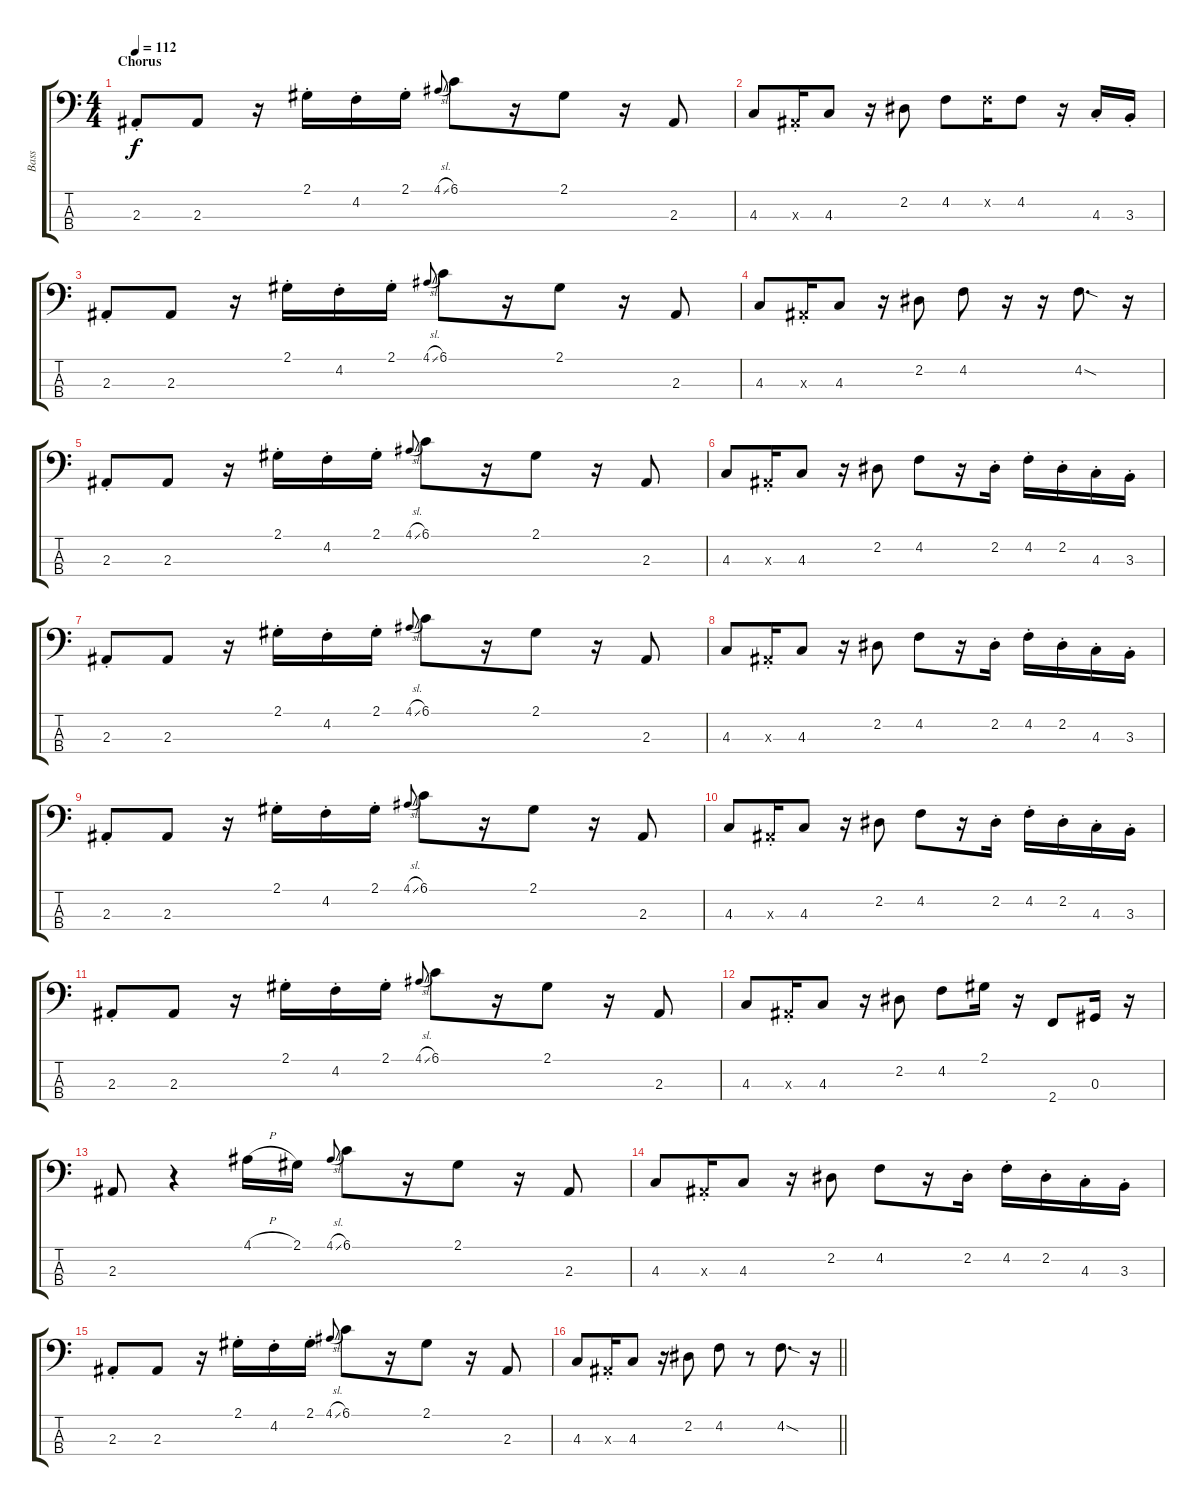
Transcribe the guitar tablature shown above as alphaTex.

\track ("Bass" "Bass") {instrument electricbassfinger}
\staff {score tabs}
\tuning (Gb2 Db2 Ab1 Eb1) {hide}
\ts (4 4)
\section ("" "Chorus")
\tempo 112
\clef f4
\ks c
2.3{st}.8{dy f} 2.3.8 r.16 2.1{st}.16 4.2{st}.16 2.1{st}.16 4.1{sl}.8{gr onbeat} 6.1.8 r.16 2.1.8 r.16 2.3.8 |
4.3.8 2.3{st x}.16 4.3.8 r.16 2.2.8 4.2.8 4.2{x}.16 4.2.8 r.16 4.3{st}.16 3.3{st}.16 |
2.3{st}.8 2.3.8 r.16 2.1{st}.16 4.2{st}.16 2.1{st}.16 4.1{sl}.8{gr onbeat} 6.1.8 r.16 2.1.8 r.16 2.3.8 |
4.3.8 2.3{st x}.16 4.3.8 r.16 2.2.8 4.2.8 r.16 r.16 4.2{sod}.8{d} r.16 |
2.3{st}.8 2.3.8 r.16 2.1{st}.16 4.2{st}.16 2.1{st}.16 4.1{sl}.8{gr onbeat} 6.1.8 r.16 2.1.8 r.16 2.3.8 |
4.3.8 2.3{st x}.16 4.3.8 r.16 2.2.8 4.2.8 r.16 2.2{st}.16 4.2{st}.16 2.2{st}.16 4.3{st}.16 3.3{st}.16 |
2.3{st}.8 2.3.8 r.16 2.1{st}.16 4.2{st}.16 2.1{st}.16 4.1{sl}.8{gr onbeat} 6.1.8 r.16 2.1.8 r.16 2.3.8 |
4.3.8 2.3{st x}.16 4.3.8 r.16 2.2.8 4.2.8 r.16 2.2{st}.16 4.2{st}.16 2.2{st}.16 4.3{st}.16 3.3{st}.16 |
2.3{st}.8 2.3.8 r.16 2.1{st}.16 4.2{st}.16 2.1{st}.16 4.1{sl}.8{gr onbeat} 6.1.8 r.16 2.1.8 r.16 2.3.8 |
4.3.8 2.3{st x}.16 4.3.8 r.16 2.2.8 4.2.8 r.16 2.2{st}.16 4.2{st}.16 2.2{st}.16 4.3{st}.16 3.3{st}.16 |
2.3{st}.8 2.3.8 r.16 2.1{st}.16 4.2{st}.16 2.1{st}.16 4.1{sl}.8{gr onbeat} 6.1.8 r.16 2.1.8 r.16 2.3.8 |
4.3.8 2.3{st x}.16 4.3.8 r.16 2.2.8 4.2.8 2.1.16 r.16 2.4.8 0.3.16 r.16 |
2.3.8 r.4 4.1{h}.16 2.1.16 4.1{sl}.8{gr onbeat} 6.1.8 r.16 2.1.8 r.16 2.3.8 |
4.3.8 2.3{st x}.16 4.3.8 r.16 2.2.8 4.2.8 r.16 2.2{st}.16 4.2{st}.16 2.2{st}.16 4.3{st}.16 3.3{st}.16 |
2.3{st}.8 2.3.8 r.16 2.1{st}.16 4.2{st}.16 2.1{st}.16 4.1{sl}.8{gr onbeat} 6.1.8 r.16 2.1.8 r.16 2.3.8 |
\barLineRight lightlight
4.3.8 2.3{st x}.16 4.3.8 r.16 2.2.8 4.2.8 r.8 4.2{sod}.8{d} r.16
